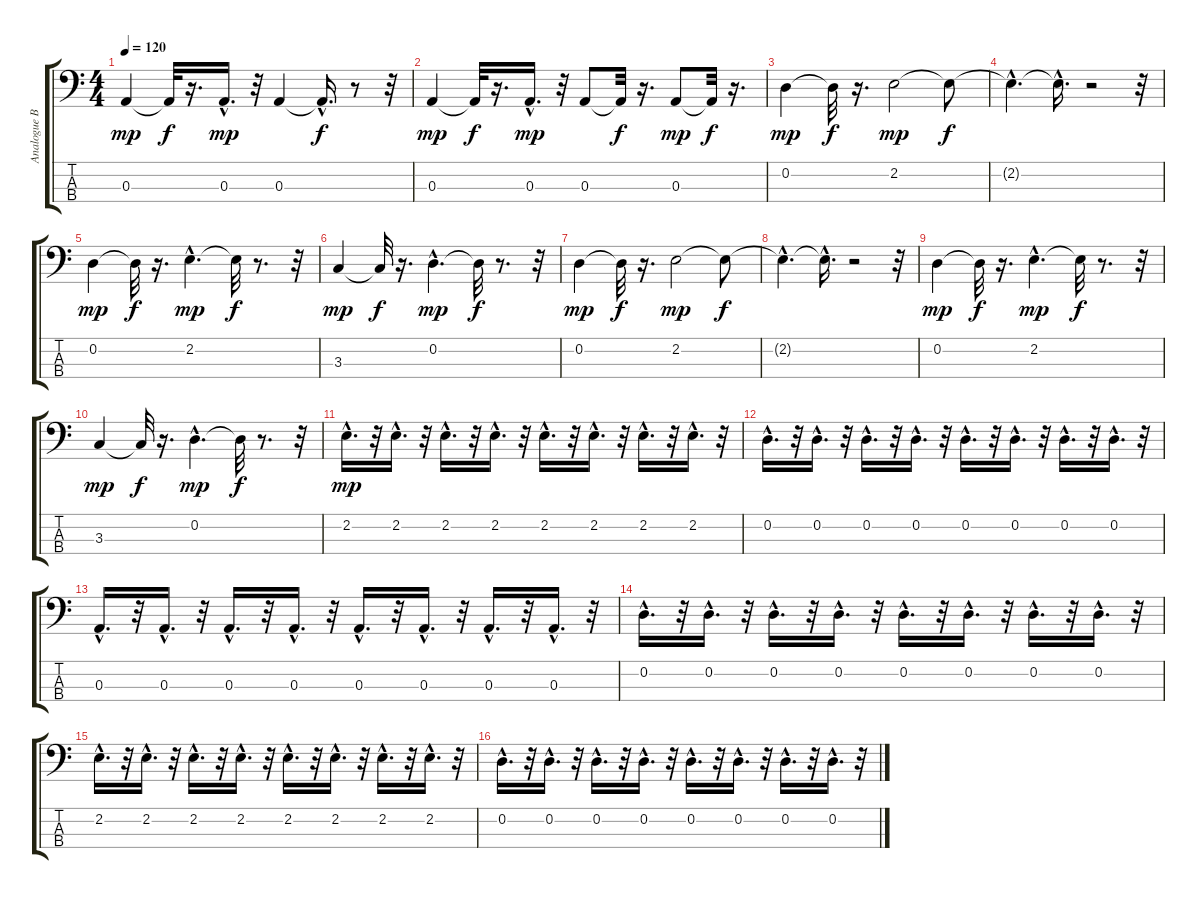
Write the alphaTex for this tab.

\track ("Analogue Bass" "Analogue B") {instrument synthbass1}
\staff {score tabs}
\tuning (G2 D2 A1 E1) {hide}
\ts (4 4)
\tempo 120
\clef f4
\ks c
0.3.4{dy mp} 0.3{t}.32{dy f} r.16{d} 0.3{hac}.16{d dy mp} r.32 0.3.4 0.3{hac t}.16{d dy f} r.8 r.32 |
0.3.4{dy mp} 0.3{t}.32{dy f} r.16{d} 0.3{hac}.16{d dy mp} r.32 0.3.8 0.3{t}.32{dy f} r.16{d} 0.3.8{dy mp} 0.3{t}.32{dy f} r.16{d} |
0.2.4{dy mp} 0.2{t}.32{dy f} r.16{d} 2.2.2{dy mp} 2.2{t}.8{dy f} |
2.2{hac t}.4{d} 2.2{hac t}.16{d} r.2 r.32 |
0.2.4{dy mp} 0.2{t}.32{dy f} r.16{d} 2.2{hac}.4{d dy mp} 2.2{t}.32{dy f} r.8{d} r.32 |
3.3.4{dy mp} 3.3{t}.32{dy f} r.16{d} 0.2{hac}.4{d dy mp} 0.2{t}.32{dy f} r.8{d} r.32 |
0.2.4{dy mp} 0.2{t}.32{dy f} r.16{d} 2.2.2{dy mp} 2.2{t}.8{dy f} |
2.2{hac t}.4{d} 2.2{hac t}.16{d} r.2 r.32 |
0.2.4{dy mp} 0.2{t}.32{dy f} r.16{d} 2.2{hac}.4{d dy mp} 2.2{t}.32{dy f} r.8{d} r.32 |
3.3.4{dy mp} 3.3{t}.32{dy f} r.16{d} 0.2{hac}.4{d dy mp} 0.2{t}.32{dy f} r.8{d} r.32 |
2.2{hac}.16{d dy mp} r.32 2.2{hac}.16{d} r.32 2.2{hac}.16{d} r.32 2.2{hac}.16{d} r.32 2.2{hac}.16{d} r.32 2.2{hac}.16{d} r.32 2.2{hac}.16{d} r.32 2.2{hac}.16{d} r.32 |
0.2{hac}.16{d} r.32 0.2{hac}.16{d} r.32 0.2{hac}.16{d} r.32 0.2{hac}.16{d} r.32 0.2{hac}.16{d} r.32 0.2{hac}.16{d} r.32 0.2{hac}.16{d} r.32 0.2{hac}.16{d} r.32 |
0.3{hac}.16{d} r.32 0.3{hac}.16{d} r.32 0.3{hac}.16{d} r.32 0.3{hac}.16{d} r.32 0.3{hac}.16{d} r.32 0.3{hac}.16{d} r.32 0.3{hac}.16{d} r.32 0.3{hac}.16{d} r.32 |
0.2{hac}.16{d} r.32 0.2{hac}.16{d} r.32 0.2{hac}.16{d} r.32 0.2{hac}.16{d} r.32 0.2{hac}.16{d} r.32 0.2{hac}.16{d} r.32 0.2{hac}.16{d} r.32 0.2{hac}.16{d} r.32 |
2.2{hac}.16{d} r.32 2.2{hac}.16{d} r.32 2.2{hac}.16{d} r.32 2.2{hac}.16{d} r.32 2.2{hac}.16{d} r.32 2.2{hac}.16{d} r.32 2.2{hac}.16{d} r.32 2.2{hac}.16{d} r.32 |
0.2{hac}.16{d} r.32 0.2{hac}.16{d} r.32 0.2{hac}.16{d} r.32 0.2{hac}.16{d} r.32 0.2{hac}.16{d} r.32 0.2{hac}.16{d} r.32 0.2{hac}.16{d} r.32 0.2{hac}.16{d} r.32
